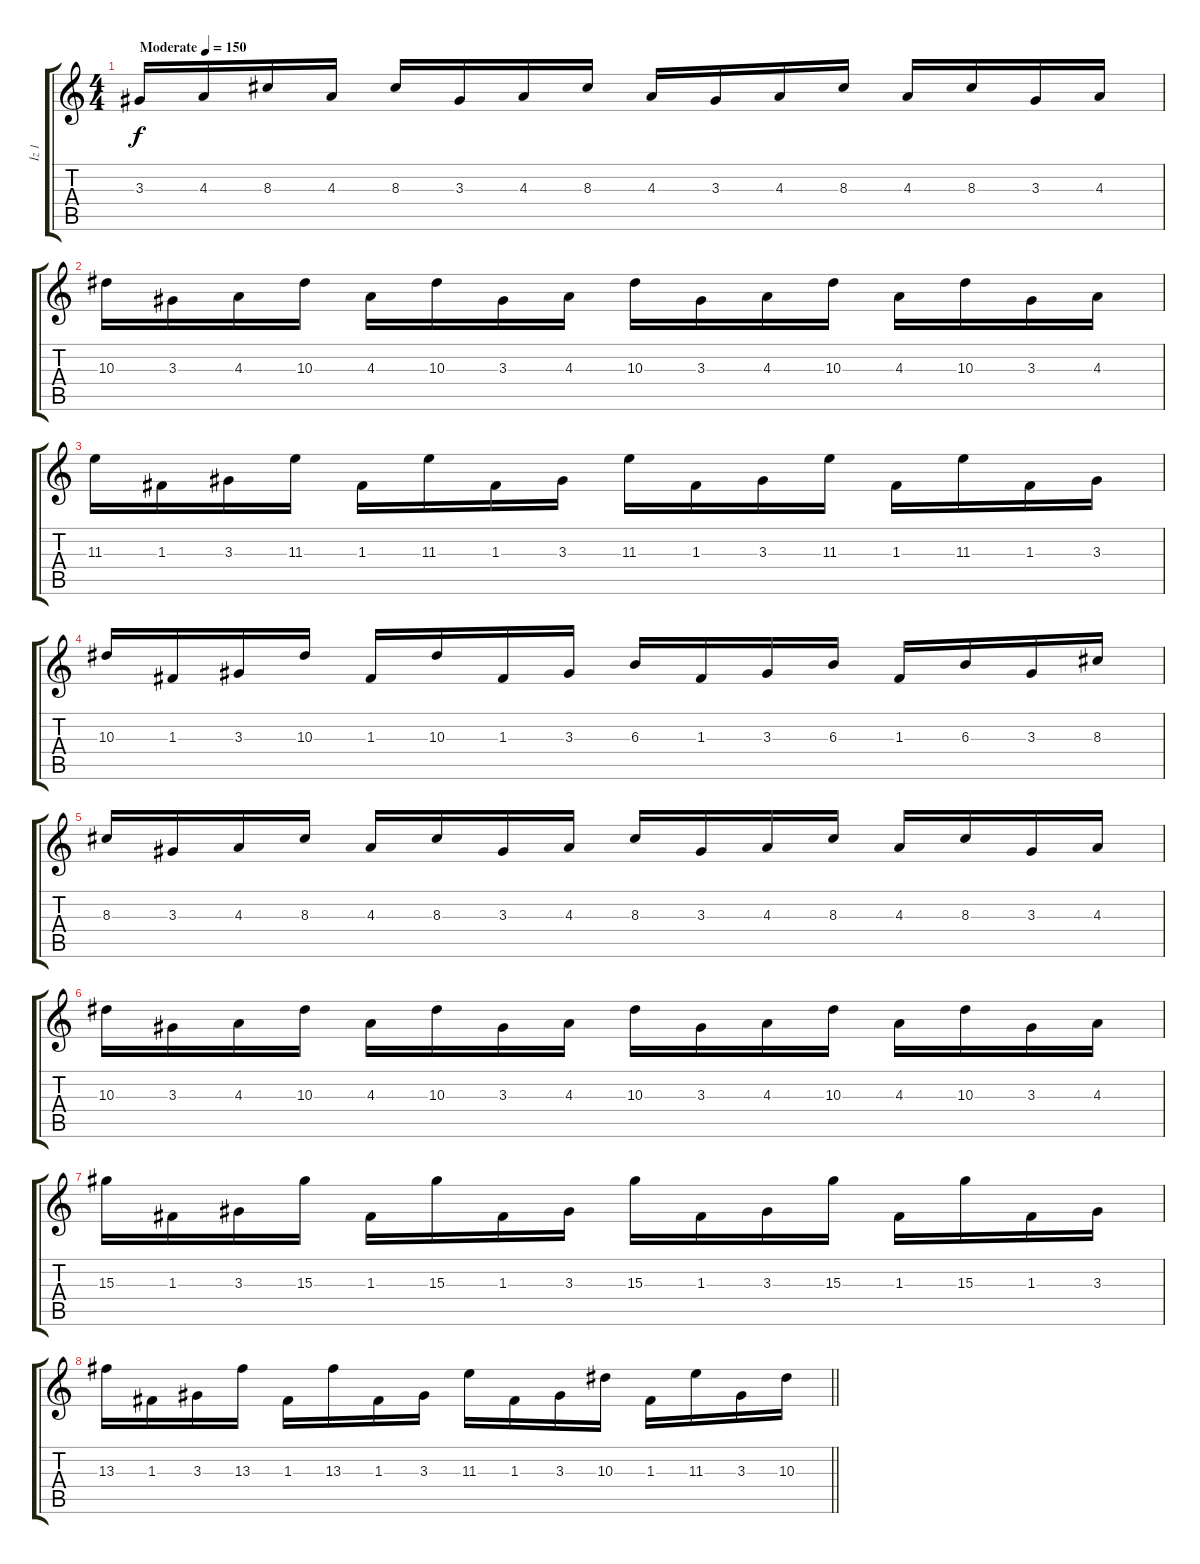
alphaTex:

\track ("İz 1" "İz 1") {instrument overdrivenguitar}
\staff {score tabs}
\tuning (D4 A3 F3 C3 G2 C2) {hide}
\ts (4 4)
\tempo (150 "Moderate")
\clef g2
\ks c
3.3.16{dy f instrument overdrivenguitar} 4.3.16 8.3.16 4.3.16 8.3.16 3.3.16 4.3.16 8.3.16 4.3.16 3.3.16 4.3.16 8.3.16 4.3.16 8.3.16 3.3.16 4.3.16 |
10.3.16 3.3.16 4.3.16 10.3.16 4.3.16 10.3.16 3.3.16 4.3.16 10.3.16 3.3.16 4.3.16 10.3.16 4.3.16 10.3.16 3.3.16 4.3.16 |
11.3.16 1.3.16 3.3.16 11.3.16 1.3.16 11.3.16 1.3.16 3.3.16 11.3.16 1.3.16 3.3.16 11.3.16 1.3.16 11.3.16 1.3.16 3.3.16 |
10.3.16 1.3.16 3.3.16 10.3.16 1.3.16 10.3.16 1.3.16 3.3.16 6.3.16 1.3.16 3.3.16 6.3.16 1.3.16 6.3.16 3.3.16 8.3.16 |
8.3.16 3.3.16 4.3.16 8.3.16 4.3.16 8.3.16 3.3.16 4.3.16 8.3.16 3.3.16 4.3.16 8.3.16 4.3.16 8.3.16 3.3.16 4.3.16 |
10.3.16 3.3.16 4.3.16 10.3.16 4.3.16 10.3.16 3.3.16 4.3.16 10.3.16 3.3.16 4.3.16 10.3.16 4.3.16 10.3.16 3.3.16 4.3.16 |
15.3.16 1.3.16 3.3.16 15.3.16 1.3.16 15.3.16 1.3.16 3.3.16 15.3.16 1.3.16 3.3.16 15.3.16 1.3.16 15.3.16 1.3.16 3.3.16 |
\barLineRight lightlight
13.3.16 1.3.16 3.3.16 13.3.16 1.3.16 13.3.16 1.3.16 3.3.16 11.3.16 1.3.16 3.3.16 10.3.16 1.3.16 11.3.16 3.3.16 10.3.16
